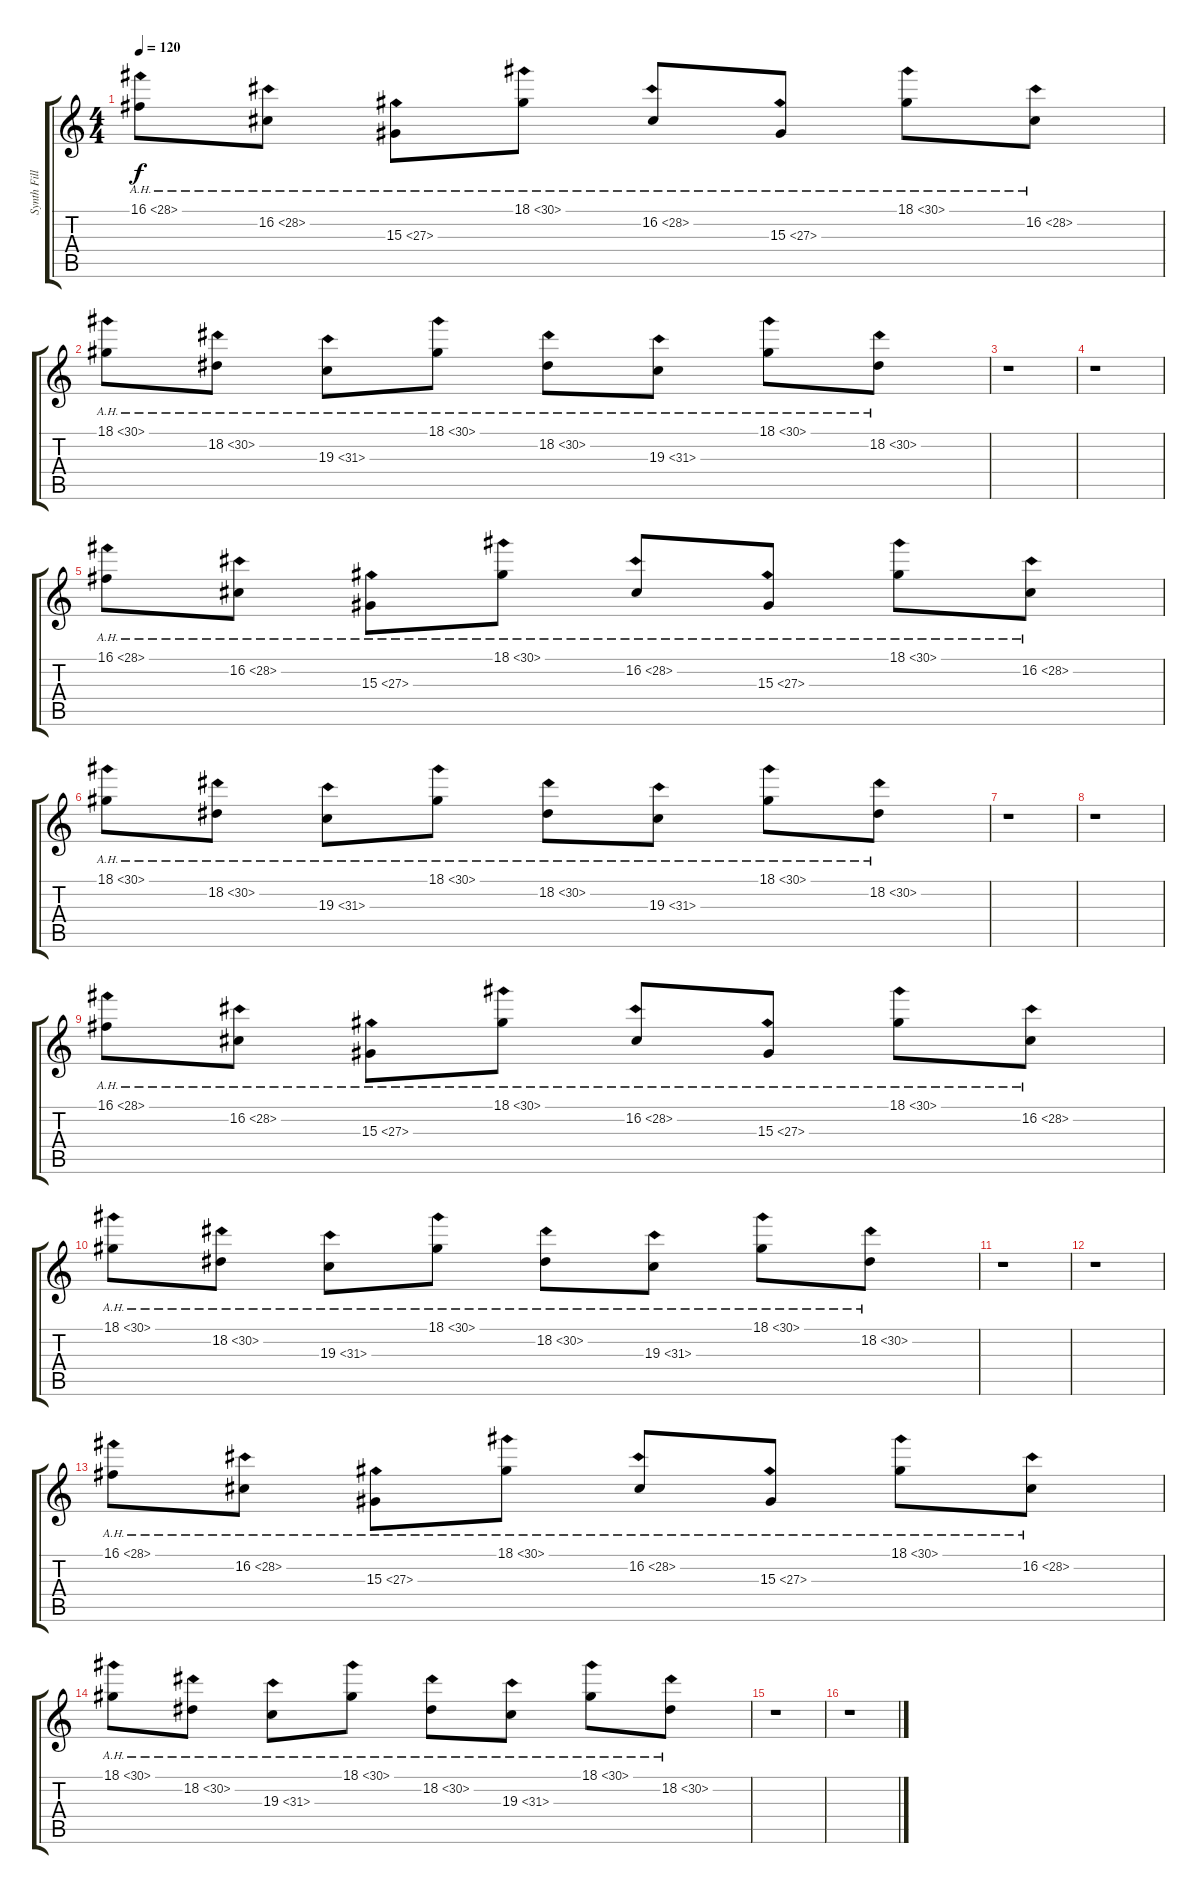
\track ("Synth Fills" "Synth Fill") {instrument lead1square}
\staff {score tabs}
\tuning (D4 A3 F3 C3 G2 C2) {hide}
\ts (4 4)
\tempo 120
\clef g2
\ks c
16.1{ah 12}.8{dy f} 16.2{ah 12}.8 15.3{ah 12}.8 18.1{ah 12}.8 16.2{ah 12}.8 15.3{ah 12}.8 18.1{ah 12}.8 16.2{ah 12}.8 |
18.1{ah 12}.8 18.2{ah 12}.8 19.3{ah 12}.8 18.1{ah 12}.8 18.2{ah 12}.8 19.3{ah 12}.8 18.1{ah 12}.8 18.2{ah 12}.8 |
r.1 |
r.1 |
16.1{ah 12}.8 16.2{ah 12}.8 15.3{ah 12}.8 18.1{ah 12}.8 16.2{ah 12}.8 15.3{ah 12}.8 18.1{ah 12}.8 16.2{ah 12}.8 |
18.1{ah 12}.8 18.2{ah 12}.8 19.3{ah 12}.8 18.1{ah 12}.8 18.2{ah 12}.8 19.3{ah 12}.8 18.1{ah 12}.8 18.2{ah 12}.8 |
r.1 |
r.1 |
16.1{ah 12}.8 16.2{ah 12}.8 15.3{ah 12}.8 18.1{ah 12}.8 16.2{ah 12}.8 15.3{ah 12}.8 18.1{ah 12}.8 16.2{ah 12}.8 |
18.1{ah 12}.8 18.2{ah 12}.8 19.3{ah 12}.8 18.1{ah 12}.8 18.2{ah 12}.8 19.3{ah 12}.8 18.1{ah 12}.8 18.2{ah 12}.8 |
r.1 |
r.1 |
16.1{ah 12}.8 16.2{ah 12}.8 15.3{ah 12}.8 18.1{ah 12}.8 16.2{ah 12}.8 15.3{ah 12}.8 18.1{ah 12}.8 16.2{ah 12}.8 |
18.1{ah 12}.8 18.2{ah 12}.8 19.3{ah 12}.8 18.1{ah 12}.8 18.2{ah 12}.8 19.3{ah 12}.8 18.1{ah 12}.8 18.2{ah 12}.8 |
r.1 |
r.1
